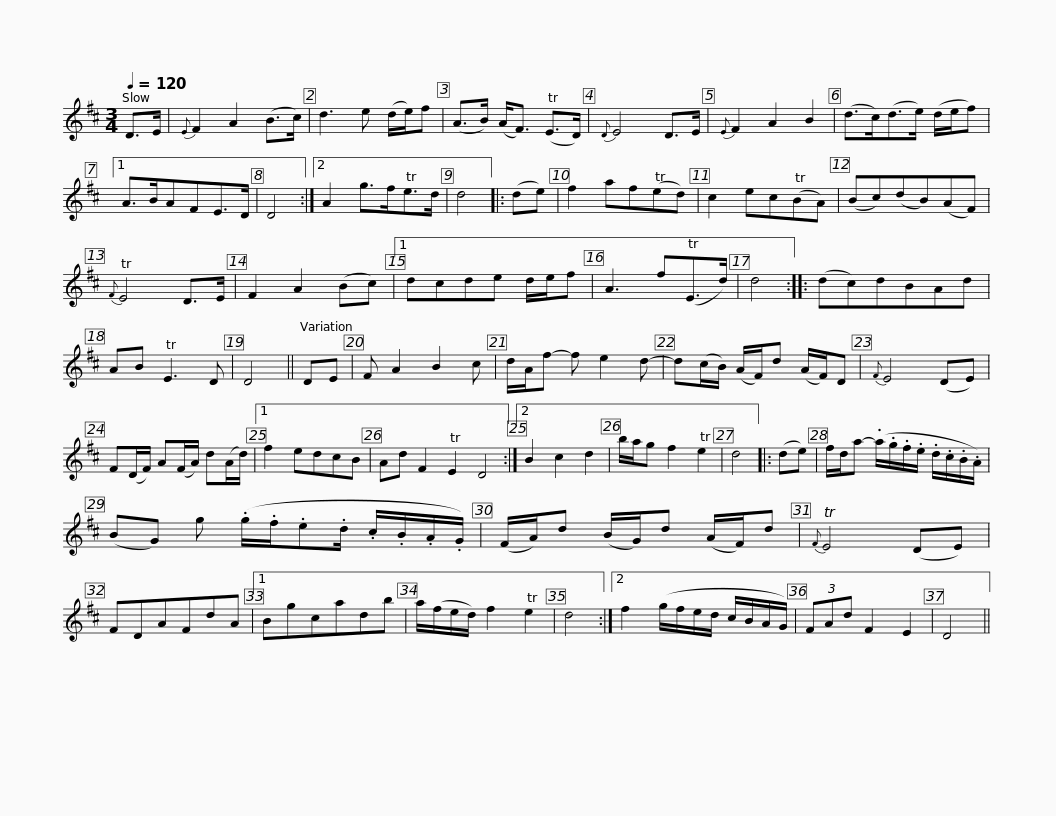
X:1
L:1/8
Q:1/4=120
M:3/4
I:linebreak $
K:D
V:1 treble
V:1
 D>E |{E} F2 A2 (B>c) | d3 e (d/e/)f | (A>B) (A<F) (TE>D) |{D} E4 D>E | %5
{E} F2 A2 B2 | (d>c)(d>e) (d/e/f) |1 A>BAFE>D |$ D4 :|2 A2 g>fTe>d | %10
 d4 |: (de) | f2 af(Ted) | c2 ec(TBA) | (Bc)(dB)(AF) | %15
{F} TE4 D>E | F2 A2 (Bc) |1 dcde d/e/f |$ A3 f(TE>d) | d4 :: %20
 (dc)dBAd | AB TE3 D | D4 || DE | F A2 B2 c | %25
 d/A/f- f e2 d- | d(c/B/) (A/F/)d (A/F/)D |${F} E4 (DE) | F(D/F/) A(F/A/) d(A/d/) |1 f2 edcB | %30
 Ad F2 TE2 D4 :|2 B2 c2 d2 | b/a/g f2 Te2 | d4 |: (de) |$ %35
 f/d/a- (.a/.g/.f/.e/ .d/.c/.B/.A/) | (BG) g (.g/.f/.e.d/ .c/.B/.A/.G/) | (F/A/)d (B/G/)d (A/F/)d |{F} TE4 (DE) | FDAFdA |1 %40
 Bgcadb |$ a/(f/e/d/) f2 Te2 | d4 :|2 f2 (g/f/e/d/ c/B/A/G/) | (3FAd F2 E2 | %45
 D4 || %46
